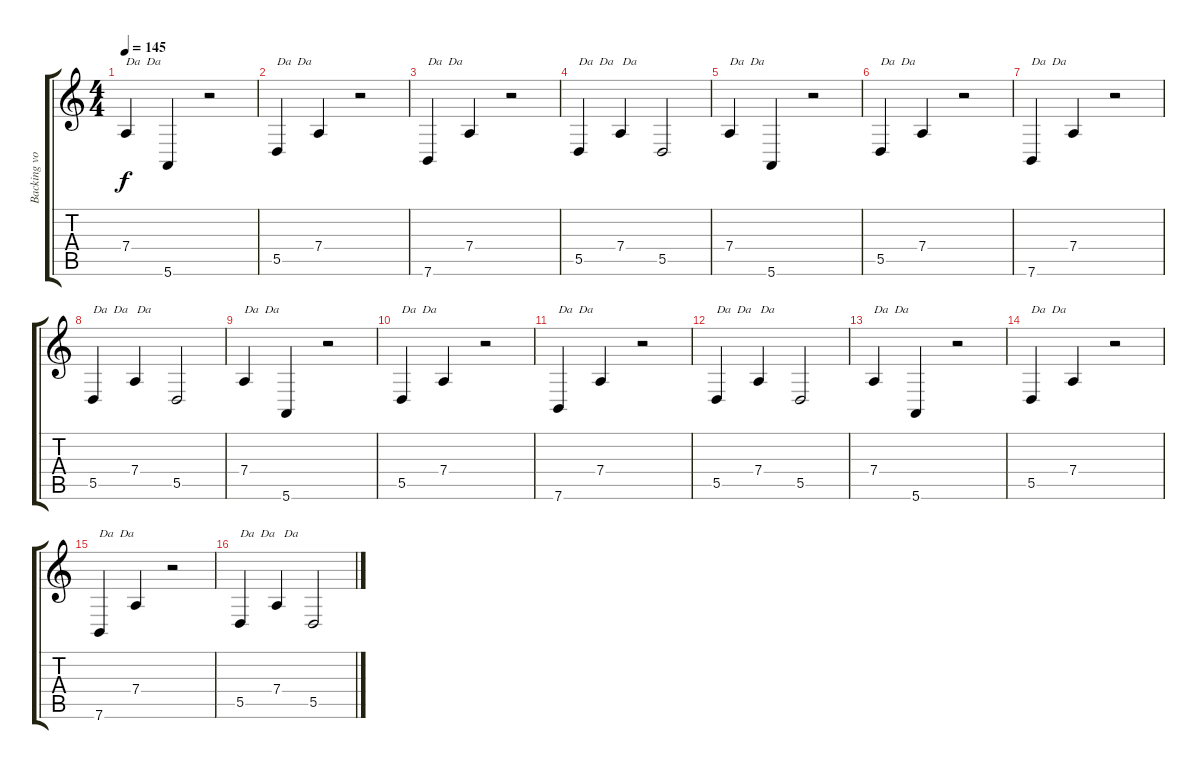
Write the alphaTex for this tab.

\track ("Backing vocals (Mark Hoppus)" "Backing vo") {instrument sopranosax}
\staff {score tabs}
\tuning (E4 B3 G3 D3 A2 E2) {hide}
\ts (4 4)
\tempo 145
\clef g2
\ks c
7.4.4{txt "Da  Da" dy f} 5.6.4 r.2 |
5.5.4{txt "Da  Da"} 7.4.4 r.2 |
7.6.4{txt "Da  Da"} 7.4.4 r.2 |
5.5.4{txt "Da  Da   Da"} 7.4.4 5.5.2 |
7.4.4{txt "Da  Da"} 5.6.4 r.2 |
5.5.4{txt "Da  Da"} 7.4.4 r.2 |
7.6.4{txt "Da  Da"} 7.4.4 r.2 |
5.5.4{txt "Da  Da   Da"} 7.4.4 5.5.2 |
7.4.4{txt "Da  Da"} 5.6.4 r.2 |
5.5.4{txt "Da  Da"} 7.4.4 r.2 |
7.6.4{txt "Da  Da"} 7.4.4 r.2 |
5.5.4{txt "Da  Da   Da"} 7.4.4 5.5.2 |
7.4.4{txt "Da  Da"} 5.6.4 r.2 |
5.5.4{txt "Da  Da"} 7.4.4 r.2 |
7.6.4{txt "Da  Da"} 7.4.4 r.2 |
5.5.4{txt "Da  Da   Da"} 7.4.4 5.5.2
